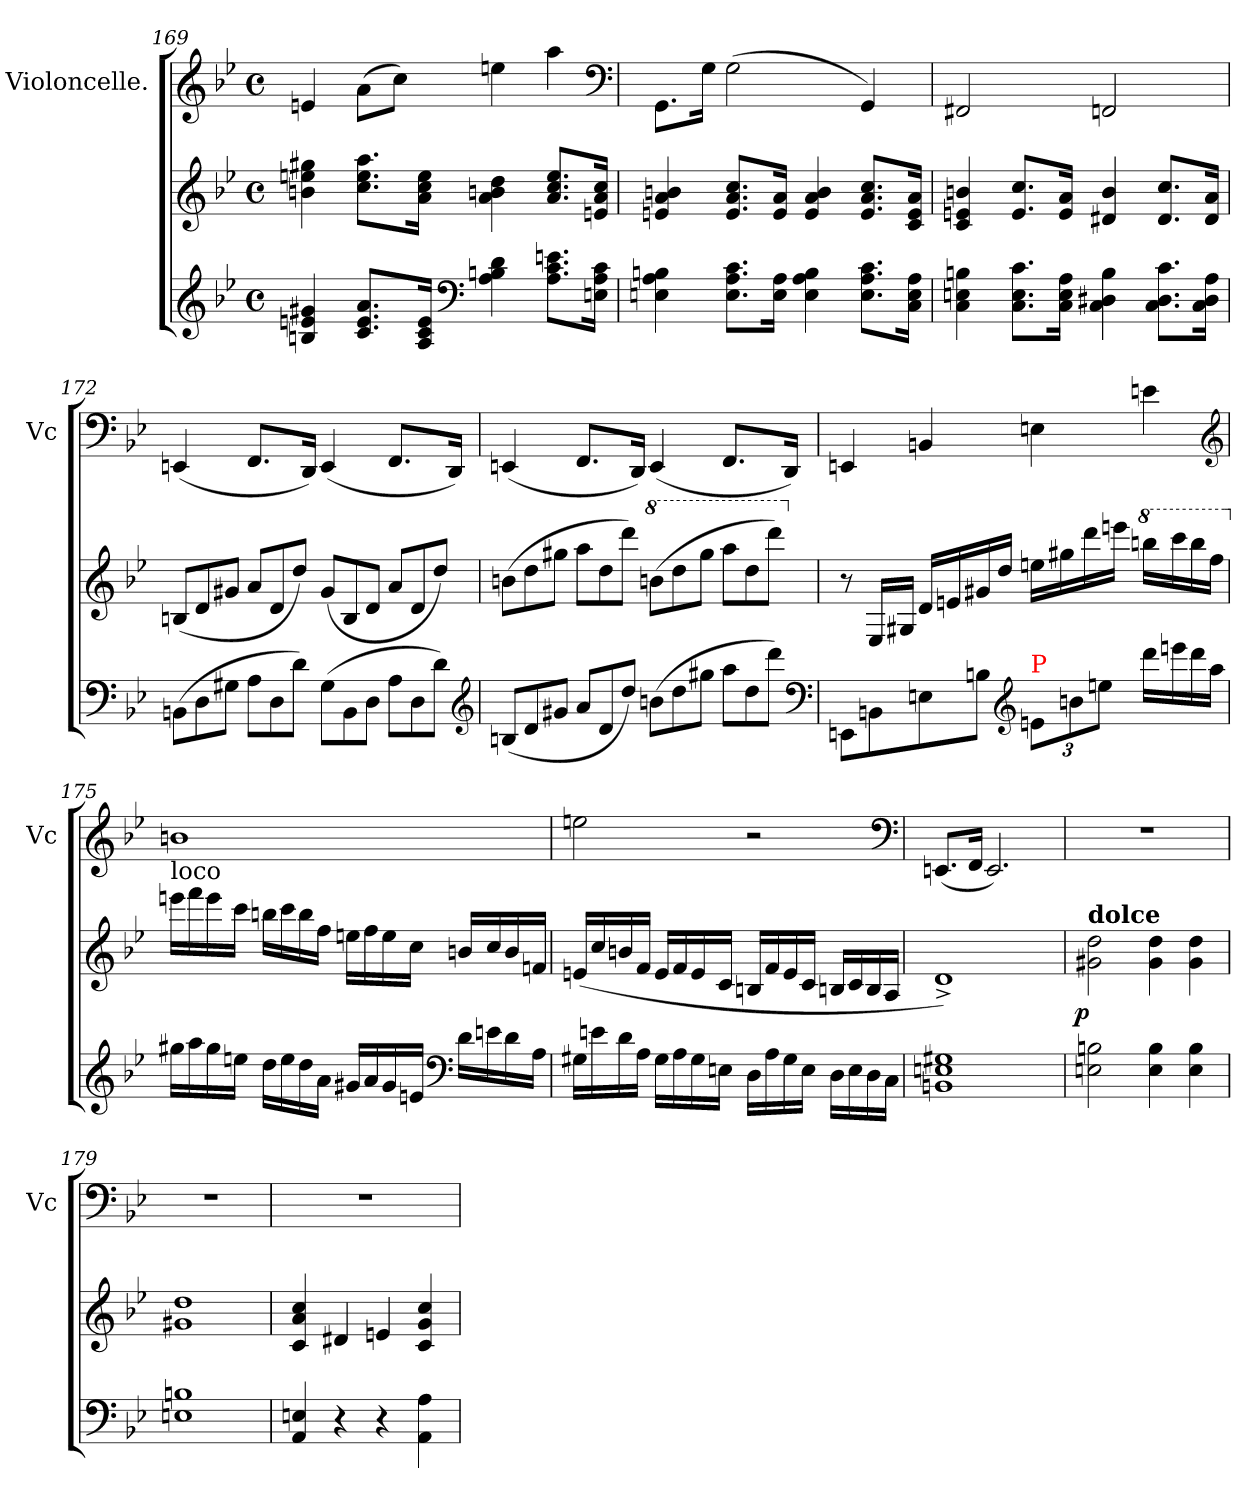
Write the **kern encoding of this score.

**kern	**kern	**dynam	**kern
*part2	*part2	*part2	*part1
*staff3	*staff2	*staff2/3	*staff1
*	*	*	*I"Violoncelle.
*	*	*	*I'Vc
*clefG2	*clefG2	*	*clefG2
*k[b-e-]	*k[b-e-]	*	*k[b-e-]
*M4/4	*M4/4	*	*M4/4
*met(c)	*met(c)	*	*met(c)
=169	=169	=169	=169
4g#X 4en 4Bn	4gg#X 4een 4bn	.	4en!
8.a 8.e 8.cL	8.aa 8.ee 8.ccL	.	(>8a!L
.	.	.	8cc!J)
16e 16c 16AJk	16ee 16cc 16aJk	.	.
*clefF4	*	*	*
4d 4Bn 4A	4dd 4bn 4a	.	4een!
8.en 8.c 8.AL	8.ee 8.cc 8.aL	.	4aa!
16c 16A 16EnJk	16cc 16a 16enJk	.	.
*	*	*	*clefF4
=170	=170	=170	=170
4Bn 4A 4En	4bn 4a 4en	.	8.GG!\L
.	.	.	16G!Jk
8.c 8.A 8.EL	8.cc 8.a 8.eL	.	(>2G!
16A 16EJk	16a 16eJk	.	.
4B 4A 4E	4b 4a 4e	.	.
8.c 8.A 8.EL	8.cc 8.a 8.eL	.	4GG!)
16A 16E 16CJk	16a 16e 16cJk	.	.
=171	=171	=171	=171
4Bn 4En 4C	4bn 4en 4c	.	2FF#X!
8.c 8.E 8.CL	8.cc 8.eL	.	.
16A 16E 16CJk	16a 16eJk	.	.
4B 4D#X 4C	4b 4d#X	.	2FFn!
8.c 8.D# 8.CL	8.cc 8.d#L	.	.
16A 16D# 16CJk	16a 16d#Jk	.	.
=172	=172	=172	=172
*Xtuplet	*Xtuplet	*	*
(>12BBnL	(<12BnL	.	(<4EEn!
12D	12d	.	.
12G#XJ	12g#XJ	.	.
12AL	12aL	.	8.FF!L
12D	12d	.	.
12dJ)	12ddJ)	.	.
.	.	.	16DD!Jk)
(>12G#L	(<12g#L	.	(<4EE!
12BB	12B	.	.
12DJ	12dJ	.	.
12AL	12aL	.	8.FF!L
12D	12d	.	.
12dJ)	12ddJ)	.	.
.	.	.	16DD!Jk)
*clefG2	*	*	*
=173	=173	=173	=173
(>12BnL	(>12bnL	.	(<4EEn!
12d	12dd	.	.
12g#XJ	12gg#XJ	.	.
12aL	12aaL	.	8.FF!L
12d	12dd	.	.
12ddJ)	12dddJ)	.	.
.	.	.	16DD!Jk)
*	*8va	*	*
(>12bnL	(>12bbnL	.	(<4EE!
12dd	12ddd	.	.
12gg#XJ	12ggg#J	.	.
12aaL	12aaaL	.	8.FF!L
12dd	12ddd	.	.
12dddJ)	12ddddJ)	.	.
.	.	.	16DD!Jk)
*clefF4	*	*	*
=174	=174	=174	=174
*	*X8va	*	*
8EEnL	8r	.	4EEn!
8BBn\	16E-/LL	.	.
.	16G#XJJ	.	.
8En	16dLL	.	4BBn!
.	16en	.	.
8BnJ	16g#X	.	.
.	16ddJJ	.	.
*clefG2	*	*	*
*tuplet	*	*	*
*Xbrackettup	*	*	*
!LO:TX:a:color=red:t=P	!	!	!
12en\L	16eenLL	.	4En!
.	16gg#X	.	.
12bn	.	.	.
.	16ddd	.	.
12eenJ	.	.	.
.	16eeenJJ	.	.
*	*8va	*	*
16dddLL	16bbbnLL	.	4en!
16eeen	16cccc	.	.
16ddd	16bbb	.	.
16aaJJ	16fffJJ	.	.
*	*	*	*clefG2
=175	=175	=175	=175
*	*X8va	*	*
!	!LO:TX:a:t=loco	!	!
16gg#XLL	16eeenLL	.	1bn!
16aa	16fff	.	.
16gg#	16eee	.	.
16eenJJ	16cccJJ	.	.
16ddLL	16bbnLL	.	.
16ee	16ccc	.	.
16dd	16bb	.	.
16aJJ	16ffJJ	.	.
16g#XLL	16eenLL	.	.
16a	16ff	.	.
16g#	16ee	.	.
16enJJ	16ccJJ	.	.
*clefF4	*	*	*
16dLL	16bnLL	.	.
16en	16cc	.	.
16d	16b	.	.
16AJJ	(>16fnJJ	.	.
=176	=176	=176	=176
16G#XLL	(>16enLL	.	2een!
16en	16cc	.	.
16d	16bn	.	.
16AJJ	16fJJ	.	.
16G#LL	16eLL	.	.
16A	16f	.	.
16G#	16e	.	.
16EnJJ	16cJJ	.	.
16DLL	16BnLL	.	2r
16A	16f	.	.
16G#	16e	.	.
16EJJ	16cJJ	.	.
16D\LL	16Bn/LL	.	.
16E\	16c/	.	.
16D\	16B/	.	.
16C\JJ	16A/JJ	.	.
*	*	*	*clefF4
=177	=177	=177	=177
1En 1BBn 1G#X	1d^<)	.	(<8.EEn!L
.	.	.	16FF!Jk
.	.	.	2.EE!)
=178	=178	=178	=178
!	!LO:TX:a:B:t=dolce	!	!
!	!	!LO:DY:rj	!
2Bn 2En	2dd 2g#X	p	1rF
4B 4E	4dd 4g#	.	.
4B 4E	4dd 4g#	.	.
=179	=179	=179	=179
1Bn 1En	1dd 1g#X	.	1rF
=180	=180	=180	=180
4En 4AA	4cc 4a 4c	.	1rF
4r	4d#X	.	.
4r	4en	.	.
4A 4AA	4cc 4g 4c	.	.
=	=	=	=
*-	*-	*-	*-
